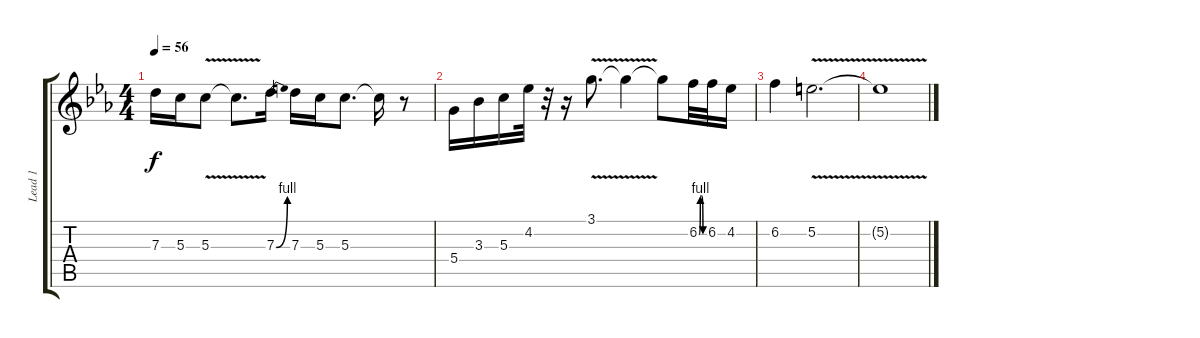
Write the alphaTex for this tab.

\track ("Lead 1" "Lead 1") {instrument overdrivenguitar}
\staff {score tabs}
\tuning (E4 B3 G3 D3 A2 E2) {hide}
\ts (4 4)
\tempo 56
\clef g2
\ks eb
7.3.16{dy f} 5.3.16 5.3{v}.8 5.3{t}.8{d} 7.3{be (bend 0 0 60 4)}.16 7.3.16 5.3.16 5.3.8{d} 5.3{t}.16 r.8 |
5.4.16 3.3.16 5.3.16 4.2.32 r.32 r.16 3.1{v}.8{d} 3.1{t}.4 3.1{t}.8 6.2{be (custom 0 0 15 4 30 4 45 0 60 0)}.32 6.2.32 4.2.16 |
6.2.4 5.2{v}.2{d} |
5.2{t}.1
